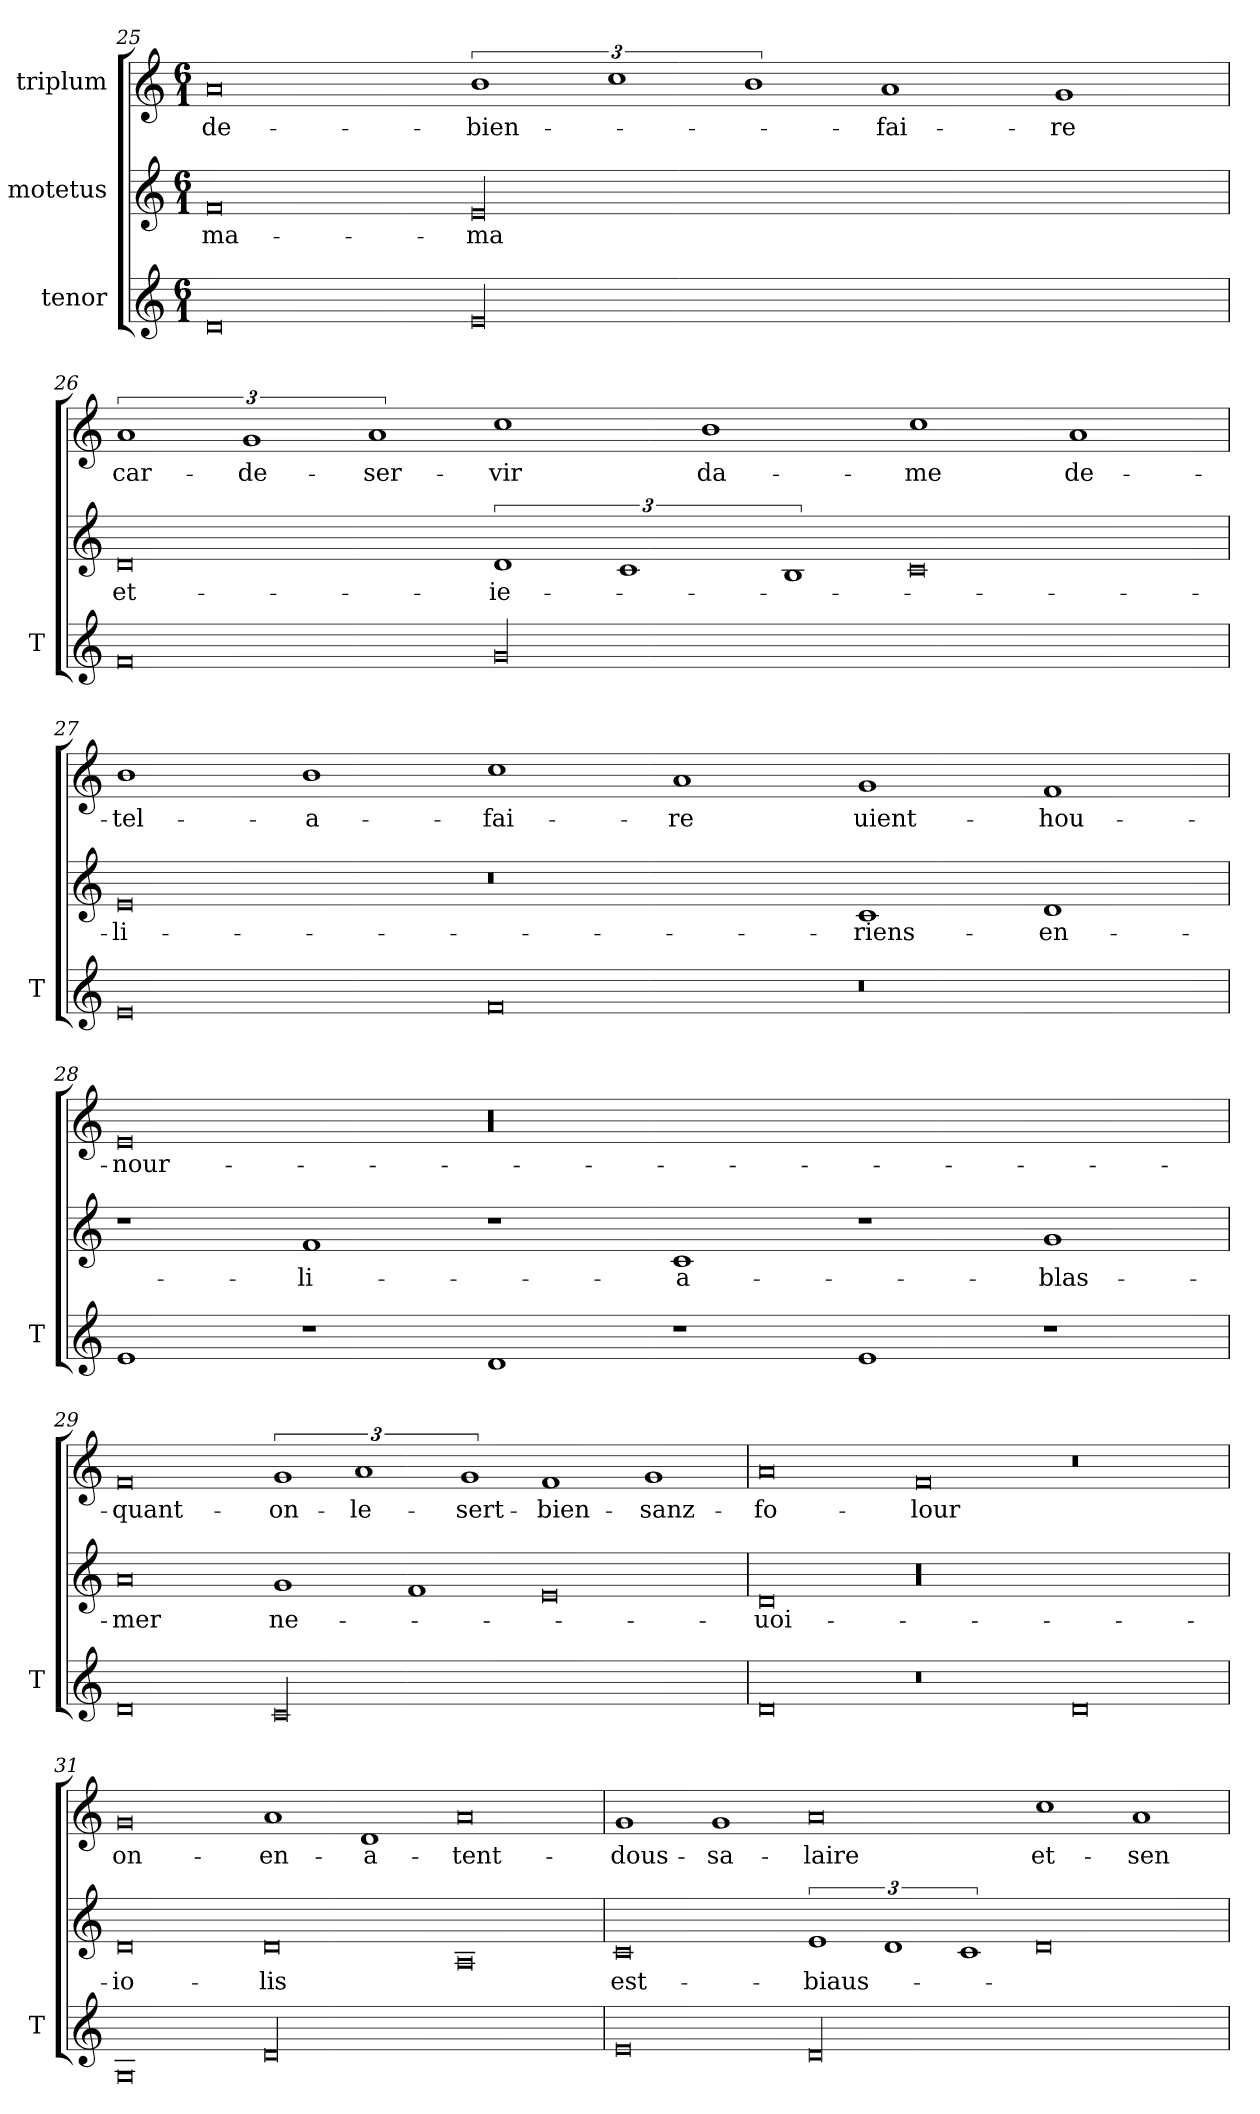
**kern	**kern	**text	**kern	**text
*part3	*part2	*part2	*part1	*part1
*staff3	*staff2	*staff2	*staff1	*staff1
*I"tenor	*I"motetus	*	*I"triplum	*
*I'T	*	*	*	*
*clefG2	*clefG2	*	*clefG2	*
*k[]	*k[]	*	*k[]	*
*C:	*C:	*	*C:	*
*M6/1	*M6/1	*	*M6/1	*
=25	=25	=25	=25	=25
0d/	0f/	ma-	0a/	de-
00e/	00e/	-ma	3%2b\	bien-
.	.	.	3%2cc\	.
.	.	.	3%2b\	.
.	.	.	1a/	fai-
.	.	.	1g/	-re
=26	=26	=26	=26	=26
0f/	0d/	et-	3%2a/	car-
.	.	.	3%2g/	de-
.	.	.	3%2a/	ser-
00g/	3%2d/	ie-	1cc\	-vir
.	3%2c/	.	.	.
.	.	.	1b\	da-
.	3%2B/	.	.	.
.	0c/	.	1cc\	-me
.	.	.	1a/	de-
=27	=27	=27	=27	=27
0e/	0e/	li-	1b\	tel-
.	.	.	1b\	a-
0f/	0r	.	1cc\	fai-
.	.	.	1a/	-re
0r	1c/	riens-	1g/	uient-
.	1d/	en-	1f/	hou-
=28	=28	=28	=28	=28
1e/	1r	.	0e/	nour-
1r	1f/	li-	.	.
1d/	1r	.	00r	.
1r	1c/	a-	.	.
1e/	1r	.	.	.
1r	1g/	blas-	.	.
=29	=29	=29	=29	=29
0d/	0a/	-mer	0f/	quant-
00c/	1g/	ne-	3%2g/	on-
.	.	.	3%2a/	le-
.	1f/	.	.	.
.	.	.	3%2g/	sert-
.	0e/	.	1f/	bien-
.	.	.	1g/	sanz-
=30	=30	=30	=30	=30
0d/	0d/	uoi-	0a/	fo-
0r	00r	.	0f/	-lour
0d/	.	.	0r	.
=31	=31	=31	=31	=31
0G/	0d/	io-	0g/	on-
00d/	0d/	-lis	1a/	en-
.	.	.	1d/	a-
.	0A/	.	0a/	tent-
=32	=32	=32	=32	=32
0e/	0c/	est-	1g/	dous-
.	.	.	1g/	sa-
00d/	3%2e/	biaus-	0a/	-laire
.	3%2d/	.	.	.
.	3%2c/	.	.	.
.	0d/	.	1cc\	et-
.	.	.	1a/	sen-
=	=	=	=	=
*-	*-	*-	*-	*-
